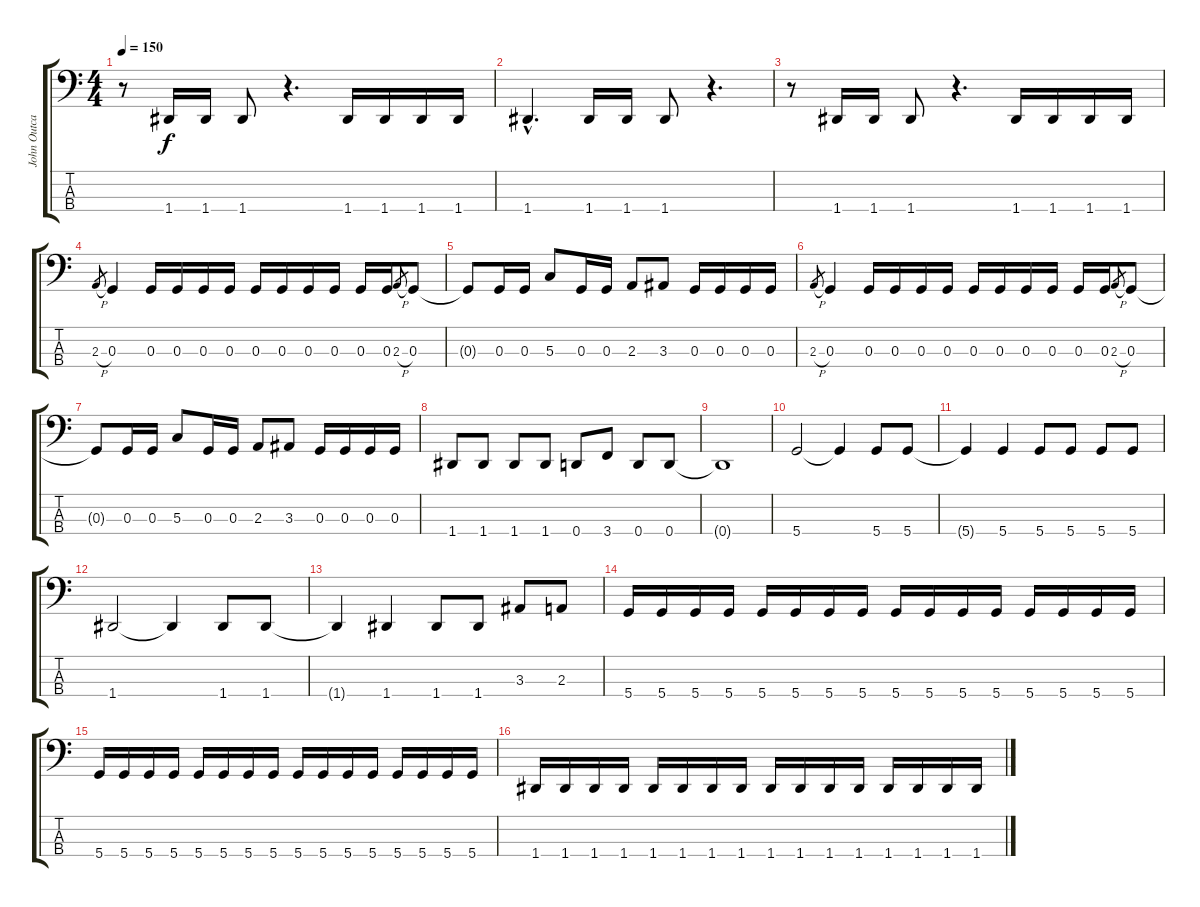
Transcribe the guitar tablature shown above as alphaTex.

\track ("John Outcalt" "John Outca") {instrument electricbasspick}
\staff {score tabs}
\tuning (F2 C2 G1 D1) {hide}
\ts (4 4)
\tempo 150
\clef f4
\ks c
r.8{dy f} 1.4.16 1.4.16 1.4.8 r.4{d} 1.4.16 1.4.16 1.4.16 1.4.16 |
1.4{hac}.4{d} 1.4.16 1.4.16 1.4.8 r.4{d} |
r.8 1.4.16 1.4.16 1.4.8 r.4{d} 1.4.16 1.4.16 1.4.16 1.4.16 |
2.3{h}.8{gr} 0.3.4 0.3.16 0.3.16 0.3.16 0.3.16 0.3.16 0.3.16 0.3.16 0.3.16 0.3.16 0.3.16 2.3{h}.8{gr} 0.3.8 |
0.3{t}.8 0.3.16 0.3.16 5.3.8 0.3.16 0.3.16 2.3.8 3.3.8 0.3.16 0.3.16 0.3.16 0.3.16 |
2.3{h}.8{gr} 0.3.4 0.3.16 0.3.16 0.3.16 0.3.16 0.3.16 0.3.16 0.3.16 0.3.16 0.3.16 0.3.16 2.3{h}.8{gr} 0.3.8 |
0.3{t}.8 0.3.16 0.3.16 5.3.8 0.3.16 0.3.16 2.3.8 3.3.8 0.3.16 0.3.16 0.3.16 0.3.16 |
1.4.8 1.4.8 1.4.8 1.4.8 0.4.8 3.4.8 0.4.8 0.4.8 |
0.4{t}.1 |
5.4.2 5.4{t}.4 5.4.8 5.4.8 |
5.4{t}.4 5.4.4 5.4.8 5.4.8 5.4.8 5.4.8 |
1.4.2 1.4{t}.4 1.4.8 1.4.8 |
1.4{t}.4 1.4.4 1.4.8 1.4.8 3.3.8 2.3.8 |
5.4.16 5.4.16 5.4.16 5.4.16 5.4.16 5.4.16 5.4.16 5.4.16 5.4.16 5.4.16 5.4.16 5.4.16 5.4.16 5.4.16 5.4.16 5.4.16 |
5.4.16 5.4.16 5.4.16 5.4.16 5.4.16 5.4.16 5.4.16 5.4.16 5.4.16 5.4.16 5.4.16 5.4.16 5.4.16 5.4.16 5.4.16 5.4.16 |
1.4.16 1.4.16 1.4.16 1.4.16 1.4.16 1.4.16 1.4.16 1.4.16 1.4.16 1.4.16 1.4.16 1.4.16 1.4.16 1.4.16 1.4.16 1.4.16
